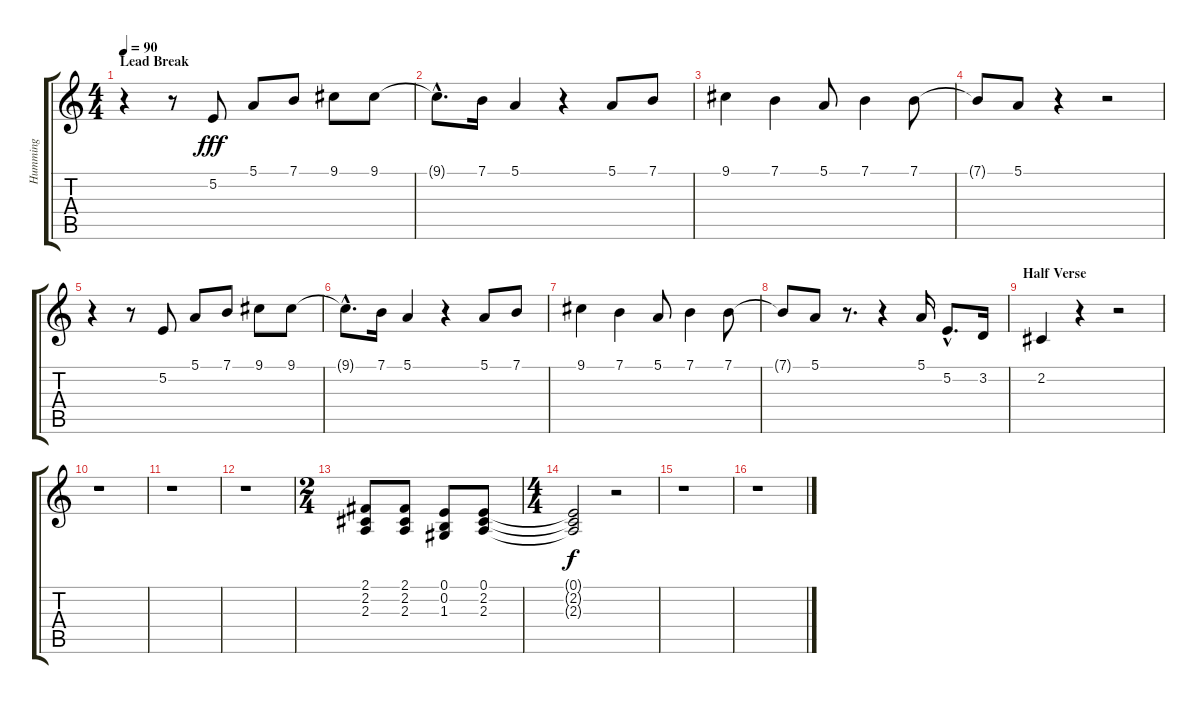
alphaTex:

\track ("Humming" "Humming") {instrument synthvoice}
\staff {score tabs}
\tuning (E4 B3 G3 D3 A2 E2) {hide}
\ts (4 4)
\section ("" "Lead Break")
\tempo 90
\clef g2
\ks c
r.4{dy fff} r.8 5.2.8{volume 16 instrument electricpiano1} 5.1.8 7.1.8 9.1.8 9.1.8 |
9.1{hac t}.8{d} 7.1.16 5.1.4 r.4 5.1.8 7.1.8 |
9.1.4 7.1.4 5.1.8 7.1.4 7.1.8 |
7.1{t}.8 5.1.8 r.4 r.2 |
r.4 r.8 5.2.8{volume 16 instrument electricpiano1} 5.1.8 7.1.8 9.1.8 9.1.8 |
9.1{hac t}.8{d} 7.1.16 5.1.4 r.4 5.1.8 7.1.8 |
9.1.4 7.1.4 5.1.8 7.1.4 7.1.8 |
7.1{t}.8 5.1.8 r.8{d} r.4 5.1.16 5.2{hac}.8{d} 3.2.16 |
\section ("" "Half Verse")
2.2.4 r.4 r.2 |
r.1 |
r.1 |
r.1 |
\ts (2 4)
(2.1 2.2 2.3).8{volume 16 balance 6 instrument electricpiano1} (2.1 2.2 2.3).8 (0.1 0.2 1.3).8 (0.1 2.2 2.3).8 |
\ts (4 4)
(0.1{t} 2.2{t} 2.3{t}).2{dy f} r.2 |
r.1 |
r.1
